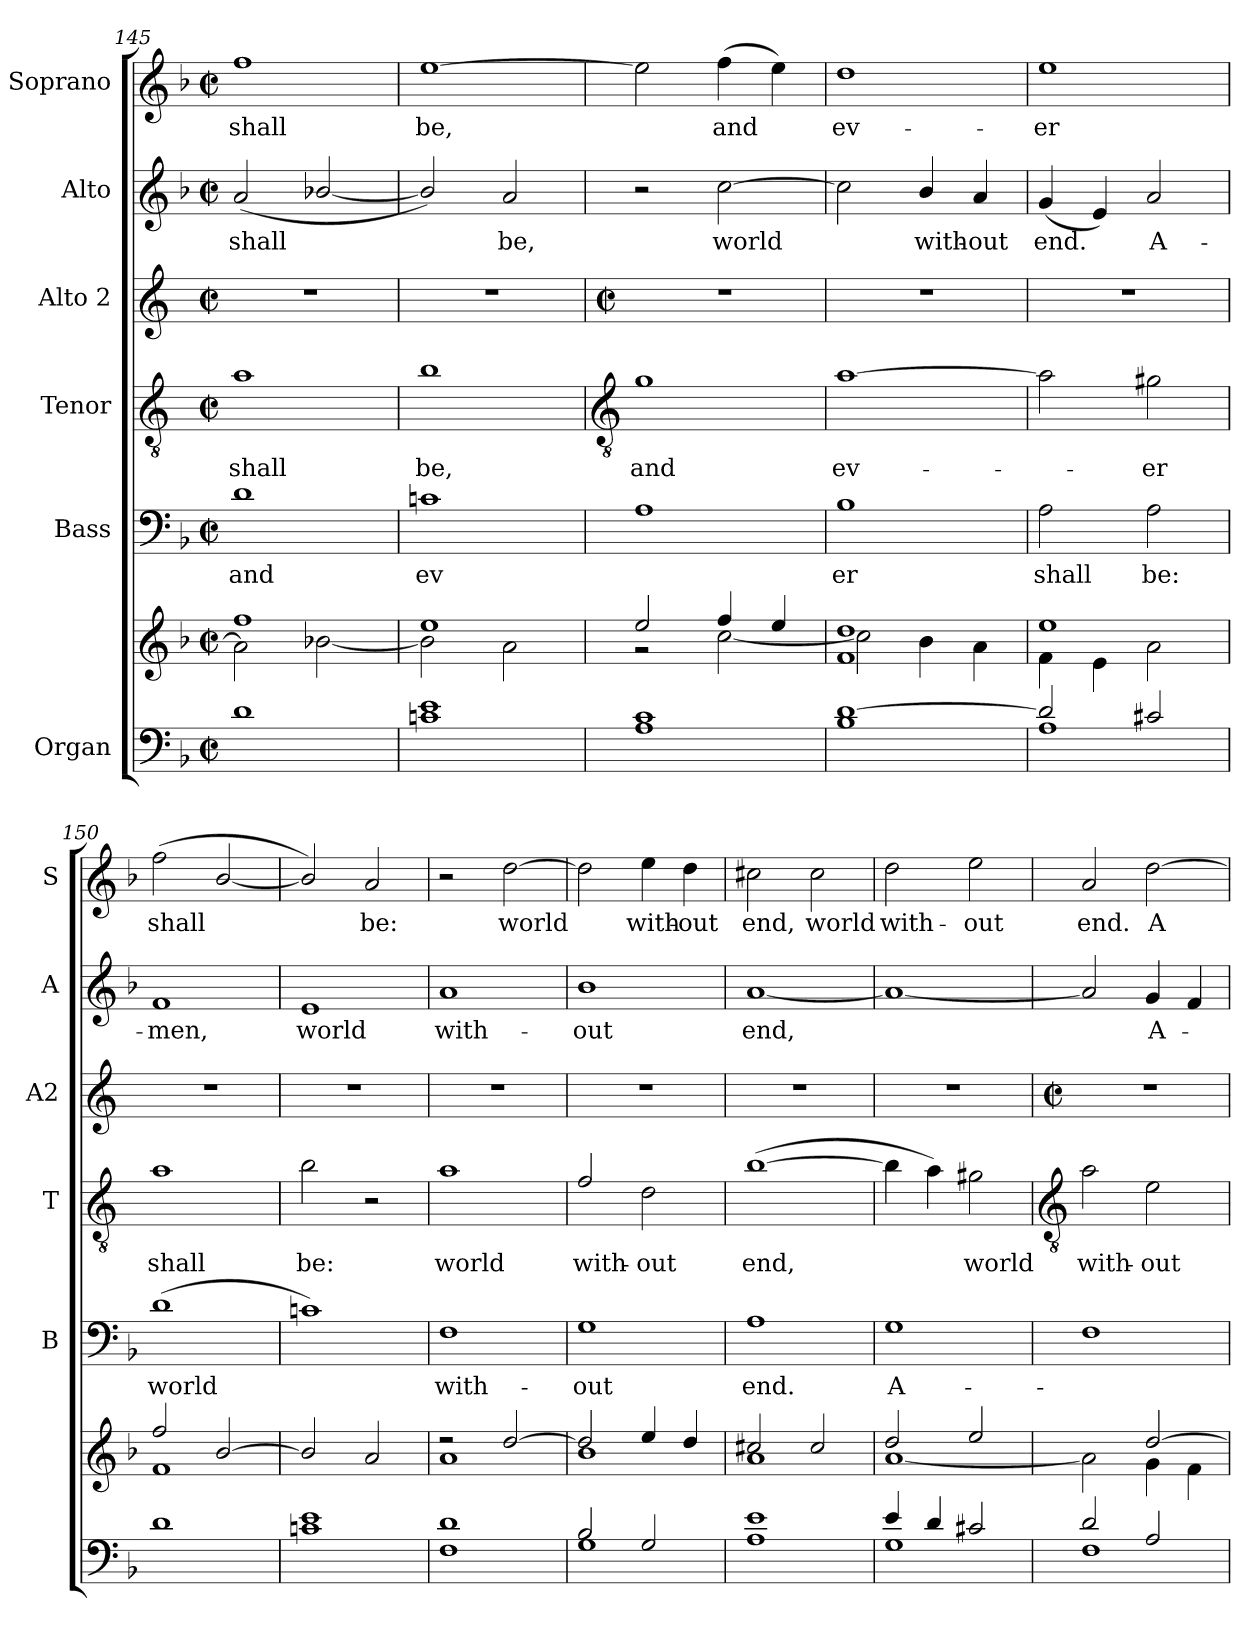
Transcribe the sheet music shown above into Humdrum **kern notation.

**kern	**kern	**kern	**text	**kern	**text	**kern	**kern	**text	**kern	**text
*part6	*part6	*part5	*part5	*part4	*part4	*part3	*part2	*part2	*part1	*part1
*staff7	*staff6	*staff5	*staff5	*staff4	*staff4	*staff3	*staff2	*staff2	*staff1	*staff1
*I"Organ	*	*I"Bass	*	*I"Tenor	*	*I"Alto 2	*I"Alto	*	*I"Soprano	*
*	*	*I'B	*	*I'T	*	*I'A2	*I'A	*	*I'S	*
*clefF4	*clefG2	*clefF4	*	*clefGv2	*	*clefG2	*clefG2	*	*clefG2	*
*	*	*	*	*ITrd4c7	*	*ITrd4c7	*	*	*	*
*k[b-]	*k[b-]	*k[b-]	*	*k[b-]	*	*k[b-]	*k[b-]	*	*k[b-]	*
*F:	*F:	*F:	*	*F:	*	*F:	*F:	*	*F:	*
*M2/2	*M2/2	*M2/2	*	*M2/2	*	*M2/2	*M2/2	*	*M2/2	*
*met(c|)	*met(c|)	*met(c|)	*	*met(c|)	*	*met(c|)	*met(c|)	*	*met(c|)	*
=145	=145	=145	=145	=145	=145	=145	=145	=145	=145	=145
*^	*^	*	*	*	*	*	*	*	*	*
!	!	!	!	!	!LO:LY:b	!	!LO:LY:b	!	!	!LO:LY:b	!	!LO:LY:b
1d/	1ryy	1ff/	2a\]	1d	and	1d	shall	1r	(<2a	shall	1ff	shall
.	.	.	[2b-X\	.	.	.	.	.	[2b-X/	.	.	.
=146	=146	=146	=146	=146	=146	=146	=146	=146	=146	=146	=146	=146
!	!	!	!	!	!LO:LY:b	!	!LO:LY:b	!	!	!	!	!LO:LY:b
1e/	1cn\	1ee/	2b-\]	1cn	ev-	1e	be,	1r	2b-/])	.	[1ee	be,
!	!	!	!	!	!	!	!	!	!	!LO:LY:b	!	!
.	.	.	2a\	.	.	.	.	.	2a	be,	.	.
!!LO:LB:g=z
=147	=147	=147	=147	=147	=147	=147	=147	=147	=147	=147	=147	=147
*	*	*	*	*	*	*clefGv2	*	*	*	*	*	*
*	*	*	*	*	*	*	*	*M2/2	*	*	*	*
*	*	*	*	*	*	*	*	*met(c|)	*	*	*	*
!	!	!	!	!	!LO:LY:b	!	!LO:LY:b	!	!	!	!	!
1c/	1A\	2ee/	2r	1A	-	1c	and	1r	2r	.	2ee]	.
!	!	!	!	!	!	!	!	!	!	!LO:LY:b	!	!LO:LY:b
.	.	4ff/	[2cc\	.	.	.	.	.	[2cc	world	(>4ff	and
.	.	4ee/	.	.	.	.	.	.	.	.	4ee)	.
=148	=148	=148	=148	=148	=148	=148	=148	=148	=148	=148	=148	=148
!	!	!	!	!	!LO:LY:b	!	!LO:LY:b	!	!	!	!	!LO:LY:b
[1d/	1B-\	1f/ 1dd/	2cc\]	1B-	er	[1d	ev-	1r	2cc]	.	1dd	ev-
!	!	!	!	!	!	!	!	!	!	!LO:LY:b	!	!
.	.	.	4b-\	.	.	.	.	.	4b-/	with-	.	.
!	!	!	!	!	!	!	!	!	!	!LO:LY:b	!	!
.	.	.	4a\	.	.	.	.	.	4a	-out	.	.
=149	=149	=149	=149	=149	=149	=149	=149	=149	=149	=149	=149	=149
!	!	!	!	!	!LO:LY:b	!	!	!	!	!LO:LY:b	!	!LO:LY:b
2d/]	1A\	1ee/	4f\	2A	shall	2d]	.	1r	(<4g	end.	1ee	-er
.	.	.	4e\	.	.	.	.	.	4e)	.	.	.
!	!	!	!	!	!LO:LY:b	!	!LO:LY:b	!	!	!LO:LY:b	!	!
2c#X/	.	.	2a\	2A	be:	2c#X	-er	.	2a	A-	.	.
=150	=150	=150	=150	=150	=150	=150	=150	=150	=150	=150	=150	=150
!	!	!	!	!	!LO:LY:b	!	!LO:LY:b	!	!	!LO:LY:b	!	!LO:LY:b
1d/	1ryy	2ff/	1f\	(>1d	world	1d	shall	1r	1f	-men,	(<2ff	shall
.	.	[2b-/	.	.	.	.	.	.	.	.	[2b-/	.
=151	=151	=151	=151	=151	=151	=151	=151	=151	=151	=151	=151	=151
!	!	!	!	!	!	!	!LO:LY:b	!	!	!LO:LY:b	!	!
1e/	1cn\	2b-/]	1ryy	1cn)	.	2e	be:	1r	1e	world	2b-/])	.
!	!	!	!	!	!	!	!	!	!	!	!	!LO:LY:b
.	.	2a/	.	.	.	2r	.	.	.	.	2a	be:
=152	=152	=152	=152	=152	=152	=152	=152	=152	=152	=152	=152	=152
!	!	!	!	!	!LO:LY:b	!	!LO:LY:b	!	!	!LO:LY:b	!	!
1d/	1F\	2r	1a\	1F	with-	1d	world	1r	1a	with-	2r	.
!	!	!	!	!	!	!	!	!	!	!	!	!LO:LY:b
.	.	[2dd/	.	.	.	.	.	.	.	.	[2dd	world
=153	=153	=153	=153	=153	=153	=153	=153	=153	=153	=153	=153	=153
!	!	!	!	!	!LO:LY:b	!	!LO:LY:b	!	!	!LO:LY:b	!	!
2B-/	1G\	2dd/]	1b-\	1G	-out	2B-/	with-	1r	1b-	-out	2dd]	.
!	!	!	!	!	!	!	!LO:LY:b	!	!	!	!	!LO:LY:b
2G/	.	4ee/	.	.	.	2G	-out	.	.	.	4ee	with-
!	!	!	!	!	!	!	!	!	!	!	!	!LO:LY:b
.	.	4dd/	.	.	.	.	.	.	.	.	4dd	-out
=154	=154	=154	=154	=154	=154	=154	=154	=154	=154	=154	=154	=154
!	!	!	!	!	!LO:LY:b	!	!LO:LY:b	!	!	!LO:LY:b	!	!LO:LY:b
1e/	1A\	2cc#X/	1a\	1A	end.	(>[1e	end,	1r	[1a	end,	2cc#X	end,
!	!	!	!	!	!	!	!	!	!	!	!	!LO:LY:b
.	.	2cc#/	.	.	.	.	.	.	.	.	2cc#	world
=155	=155	=155	=155	=155	=155	=155	=155	=155	=155	=155	=155	=155
!	!	!	!	!	!LO:LY:b	!	!	!	!	!	!	!LO:LY:b
4e/	1G\	2dd/	[1a\	1G	A-	4e]	.	1r	1a_	.	2dd	with-
4d/	.	.	.	.	.	4d)	.	.	.	.	.	.
!	!	!	!	!	!	!	!LO:LY:b	!	!	!	!	!LO:LY:b
2c#X/	.	2ee/	.	.	.	2c#X	world	.	.	.	2ee	-out
!!LO:LB:g=z
=156	=156	=156	=156	=156	=156	=156	=156	=156	=156	=156	=156	=156
*	*	*	*	*	*	*clefGv2	*	*	*	*	*	*
*	*	*	*	*	*	*	*	*M2/2	*	*	*	*
*	*	*	*	*	*	*	*	*met(c|)	*	*	*	*
!	!	!	!	!	!	!	!LO:LY:b	!	!	!	!	!LO:LY:b
2d/	1F\	2ryy	2a\]	1F	.	2d	with-	1r	2a]	.	2a	end.
!	!	!	!	!	!	!	!LO:LY:b	!	!	!LO:LY:b	!	!LO:LY:b
2A/	.	[2dd/	4g\	.	.	2A	-out	.	4g	A-	[2dd	A-
.	.	.	4f\	.	.	.	.	.	4f	.	.	.
*v	*v	*	*	*	*	*	*	*	*	*	*	*
*	*v	*v	*	*	*	*	*	*	*	*	*
=	=	=	=	=	=	=	=	=	=	=
*-	*-	*-	*-	*-	*-	*-	*-	*-	*-	*-
